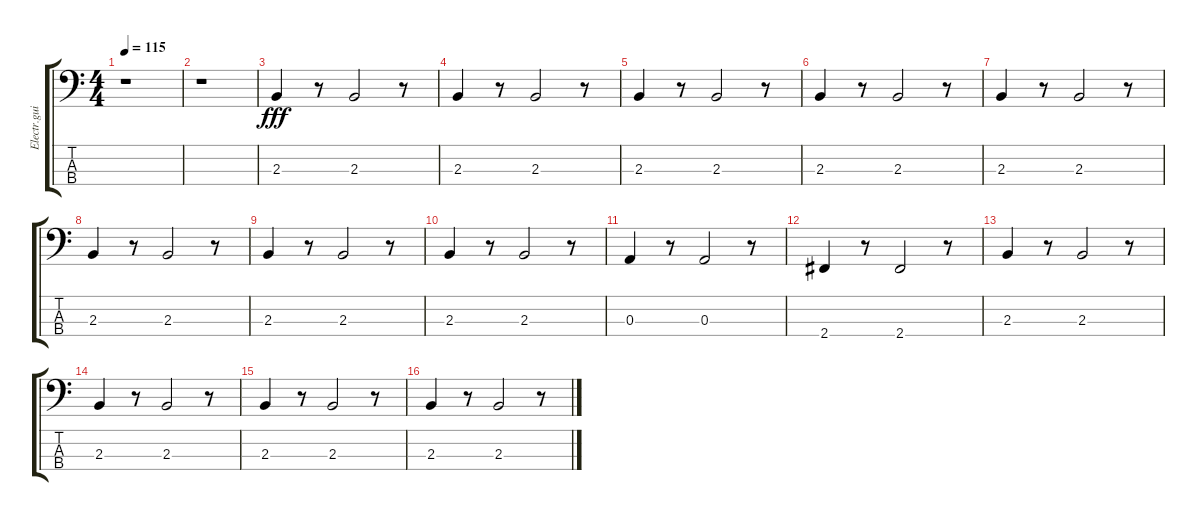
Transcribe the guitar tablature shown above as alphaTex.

\track ("Electr.guitar (jazz)" "Electr.gui") {instrument electricbassfinger}
\staff {score tabs}
\tuning (G2 D2 A1 E1) {hide}
\ts (4 4)
\tempo 115
\clef f4
\ks c
r.1{dy fff instrument electricbassfinger} |
r.1 |
2.3.4 r.8 2.3.2 r.8 |
2.3.4 r.8 2.3.2 r.8 |
2.3.4 r.8 2.3.2 r.8 |
2.3.4 r.8 2.3.2 r.8 |
2.3.4 r.8 2.3.2 r.8 |
2.3.4 r.8 2.3.2 r.8 |
2.3.4 r.8 2.3.2 r.8 |
2.3.4 r.8 2.3.2 r.8 |
0.3.4 r.8 0.3.2 r.8 |
2.4.4 r.8 2.4.2 r.8 |
2.3.4 r.8 2.3.2 r.8 |
2.3.4 r.8 2.3.2 r.8 |
2.3.4 r.8 2.3.2 r.8 |
2.3.4 r.8 2.3.2 r.8
